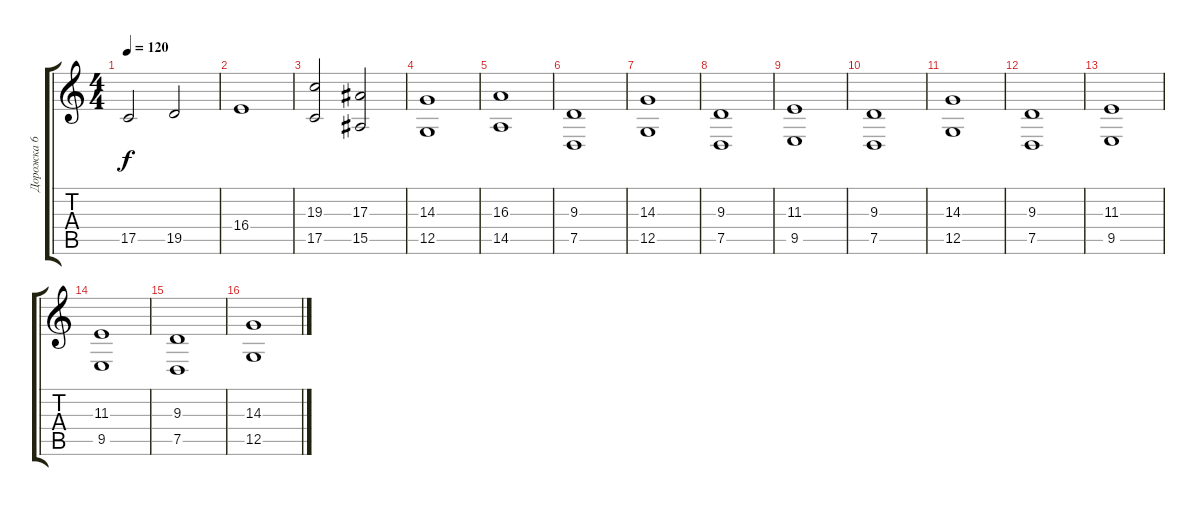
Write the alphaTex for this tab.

\track ("Дорожка 6" "Дорожка 6") {instrument pad8sweep}
\staff {score tabs}
\tuning (D4 A3 F3 C3 G2 D2) {hide}
\ts (4 4)
\tempo 120
\clef g2
\ks c
17.5.2{dy f} 19.5.2 |
16.4.1 |
(19.3 17.5).2 (17.3 15.5).2 |
(14.3 12.5).1 |
(16.3 14.5).1 |
(9.3 7.5).1 |
(14.3 12.5).1 |
(9.3 7.5).1 |
(11.3 9.5).1 |
(9.3 7.5).1 |
(14.3 12.5).1 |
(9.3 7.5).1 |
(11.3 9.5).1 |
(11.3 9.5).1{volume 0} |
(9.3 7.5).1 |
(14.3 12.5).1
